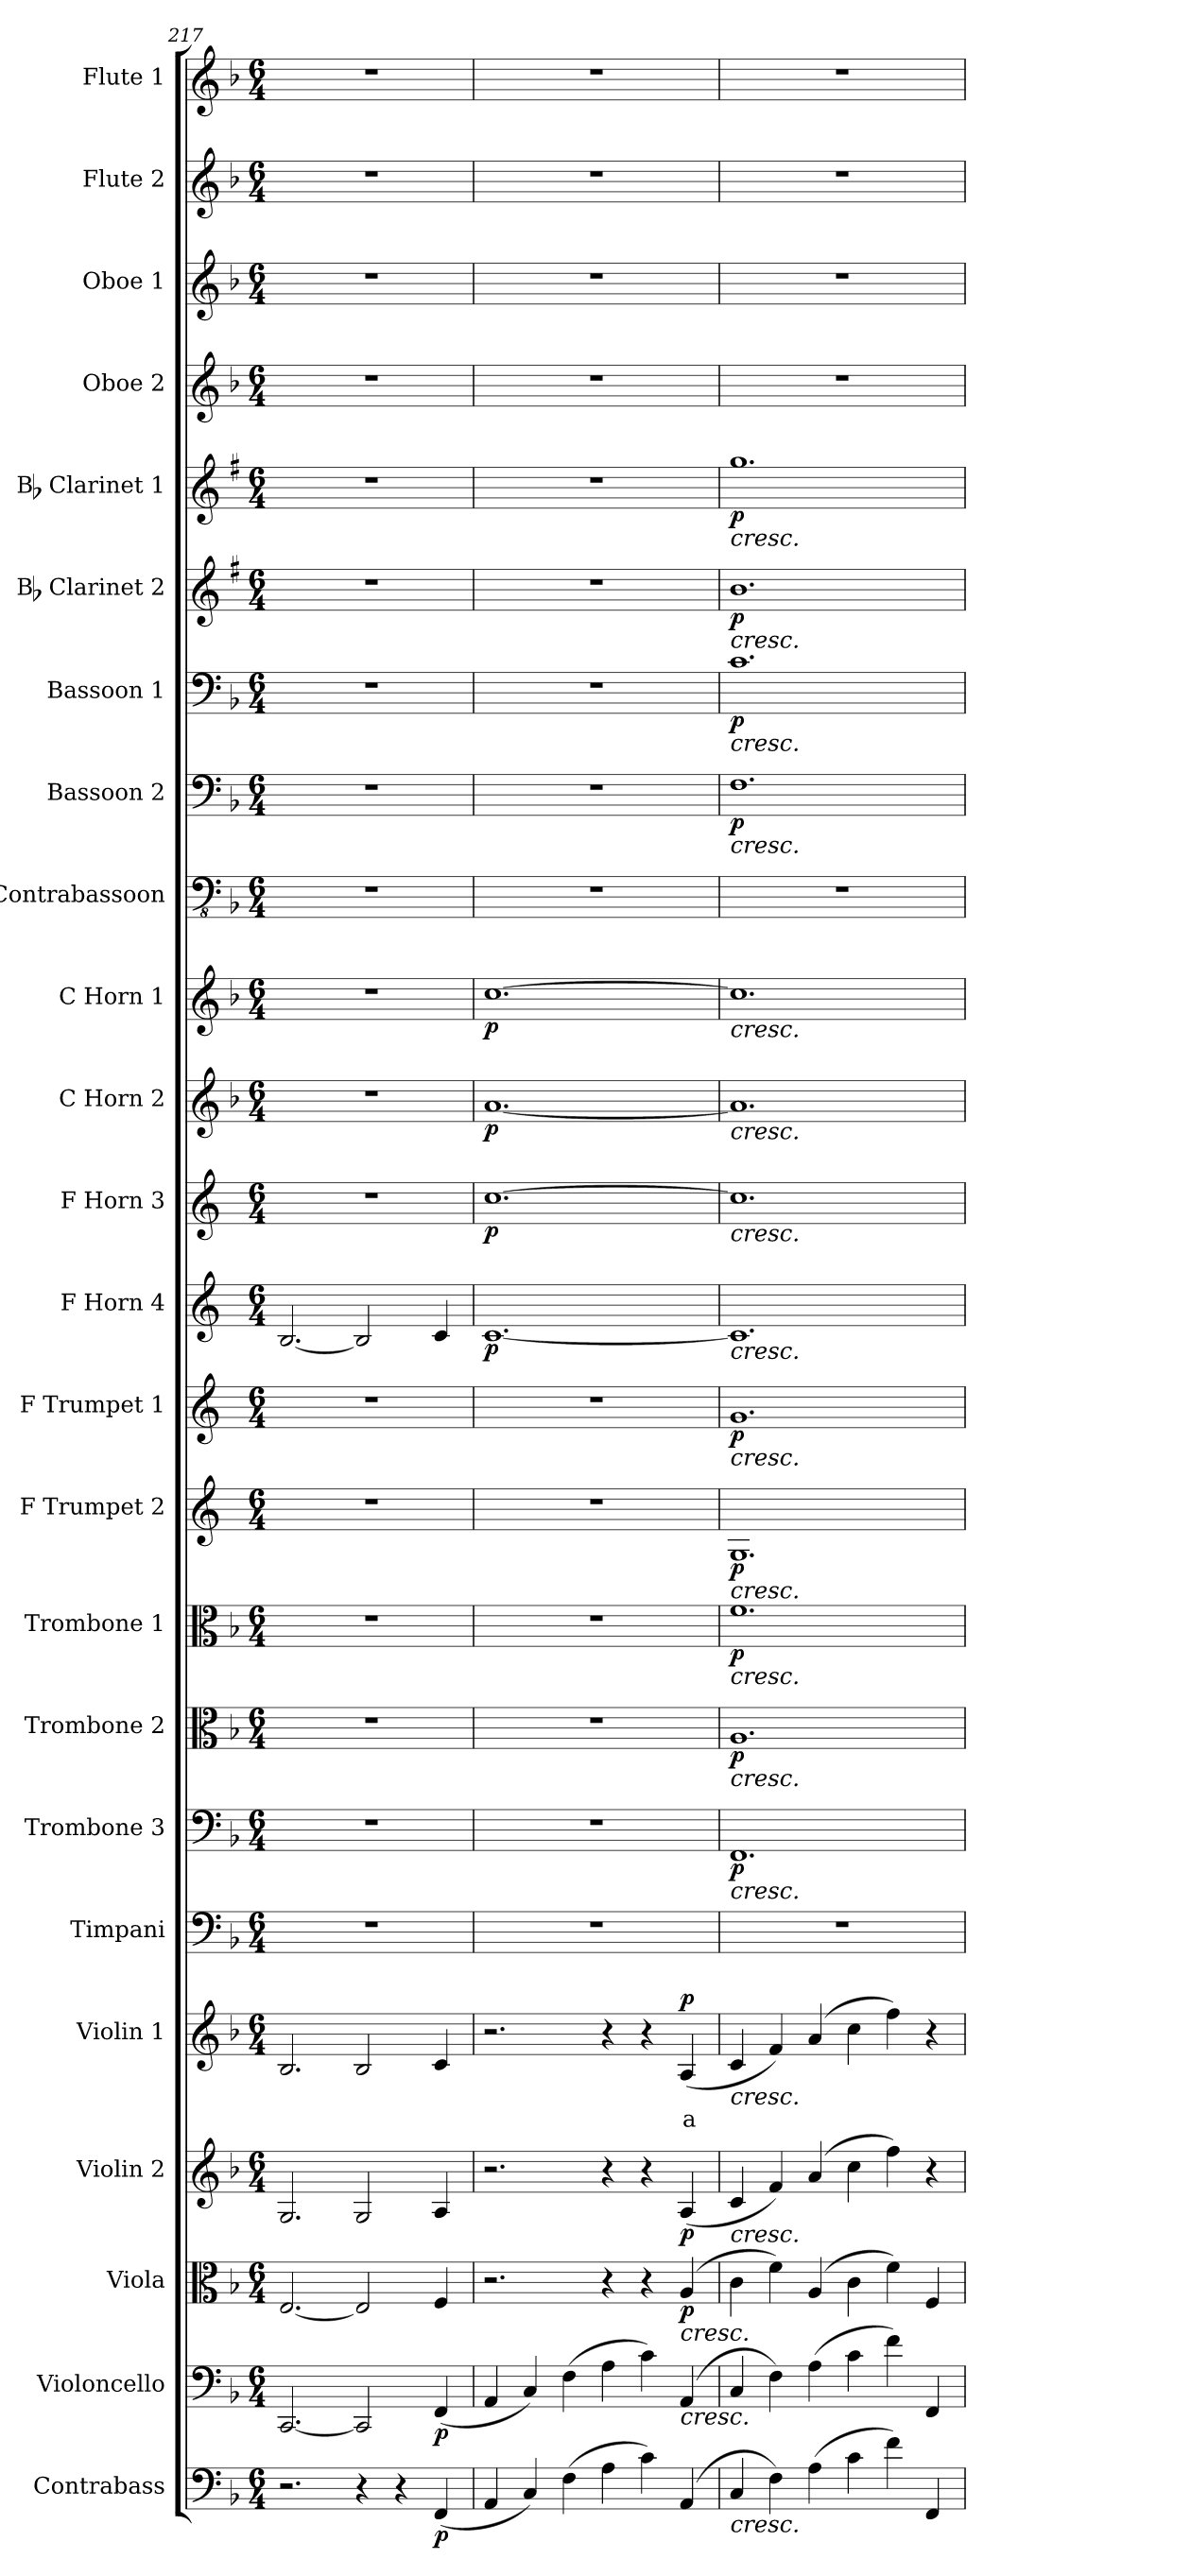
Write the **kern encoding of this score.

**kern	**dynam	**kern	**dynam	**kern	**dynam	**kern	**dynam	**kern	**text	**dynam	**kern	**kern	**dynam	**kern	**dynam	**kern	**dynam	**kern	**dynam	**kern	**dynam	**kern	**dynam	**kern	**dynam	**kern	**dynam	**kern	**dynam	**kern	**kern	**dynam	**kern	**dynam	**kern	**dynam	**kern	**dynam	**kern	**kern	**kern	**kern
*part24	*part24	*part23	*part23	*part22	*part22	*part21	*part21	*part20	*part20	*part20	*part19	*part18	*part18	*part17	*part17	*part16	*part16	*part15	*part15	*part14	*part14	*part13	*part13	*part12	*part12	*part11	*part11	*part10	*part10	*part9	*part8	*part8	*part7	*part7	*part6	*part6	*part5	*part5	*part4	*part3	*part2	*part1
*staff24	*staff24	*staff23	*staff23	*staff22	*staff22	*staff21	*staff21	*staff20	*staff20	*staff20	*staff19	*staff18	*staff18	*staff17	*staff17	*staff16	*staff16	*staff15	*staff15	*staff14	*staff14	*staff13	*staff13	*staff12	*staff12	*staff11	*staff11	*staff10	*staff10	*staff9	*staff8	*staff8	*staff7	*staff7	*staff6	*staff6	*staff5	*staff5	*staff4	*staff3	*staff2	*staff1
*I"Contrabass	*	*I"Violoncello	*	*I"Viola	*	*I"Violin 2	*	*I"Violin 1	*	*	*I"Timpani	*I"Trombone 3	*	*I"Trombone 2	*	*I"Trombone 1	*	*I"F Trumpet 2	*	*I"F Trumpet 1	*	*I"F Horn 4	*	*I"F Horn 3	*	*I"C Horn 2	*	*I"C Horn 1	*	*I"Contrabassoon	*I"Bassoon 2	*	*I"Bassoon 1	*	*I"Bb Clarinet 2	*	*I"Bb Clarinet 1	*	*I"Oboe 2	*I"Oboe 1	*I"Flute 2	*I"Flute 1
*I'Cb	*	*I'Vc	*	*I'Vla	*	*I'Vln 2	*	*I'Vln 1	*	*	*I'Timp	*I'Trb 3	*	*I'Trb 2	*	*I'Trb 1	*	*I'Tpt 2	*	*I'Tpt 1	*	*I'Hn 4	*	*I'Hn 3	*	*I'Hn 2	*	*I'Hn 1	*	*I'C Bsn	*I'Bsn 2	*	*I'Bsn 1	*	*I'Cl 2	*	*I'Cl 1	*	*I'Ob 2	*I'Ob 1	*I'Fl 2	*I'Fl 1
*clefF4	*	*clefF4	*	*clefC3	*	*clefG2	*	*clefG2	*	*	*clefF4	*clefF4	*	*clefC3	*	*clefC3	*	*clefG2	*	*clefG2	*	*clefG2	*	*clefG2	*	*clefG2	*	*clefG2	*	*clefFv4	*clefF4	*	*clefF4	*	*clefG2	*	*clefG2	*	*clefG2	*clefG2	*clefG2	*clefG2
*ITrd7c12	*	*	*	*	*	*	*	*	*	*	*	*	*	*	*	*	*	*ITrd-3c-5	*	*ITrd-3c-5	*	*ITrd4c7	*	*ITrd4c7	*	*ITrd7c12	*	*ITrd7c12	*	*	*	*	*	*	*ITrd1c2	*	*ITrd1c2	*	*	*	*	*
*k[b-]	*	*k[b-]	*	*k[b-]	*	*k[b-]	*	*k[b-]	*	*	*k[b-]	*k[b-]	*	*k[b-]	*	*k[b-]	*	*k[b-]	*	*k[b-]	*	*k[b-]	*	*k[b-]	*	*k[b-]	*	*k[b-]	*	*k[b-]	*k[b-]	*	*k[b-]	*	*k[b-]	*	*k[b-]	*	*k[b-]	*k[b-]	*k[b-]	*k[b-]
*M6/4	*	*M6/4	*	*M6/4	*	*M6/4	*	*M6/4	*	*	*M6/4	*M6/4	*	*M6/4	*	*M6/4	*	*M6/4	*	*M6/4	*	*M6/4	*	*M6/4	*	*M6/4	*	*M6/4	*	*M6/4	*M6/4	*	*M6/4	*	*M6/4	*	*M6/4	*	*M6/4	*M6/4	*M6/4	*M6/4
=217	=217	=217	=217	=217	=217	=217	=217	=217	=217	=217	=217	=217	=217	=217	=217	=217	=217	=217	=217	=217	=217	=217	=217	=217	=217	=217	=217	=217	=217	=217	=217	=217	=217	=217	=217	=217	=217	=217	=217	=217	=217	=217
2.r	.	[2.CC/	.	[2.E/	.	2.G/	.	2.B-/	.	.	1.r	1.r	.	1.r	.	1.r	.	1.r	.	1.r	.	[2.E/	.	1.r	.	1.r	.	1.r	.	1.r	1.r	.	1.r	.	1.r	.	1.r	.	1.r	1.r	1.r	1.r
4r	.	2CC/]	.	2E/]	.	2G/	.	2B-/	.	.	.	.	.	.	.	.	.	.	.	.	.	2E/]	.	.	.	.	.	.	.	.	.	.	.	.	.	.	.	.	.	.	.	.
4r	.	.	.	.	.	.	.	.	.	.	.	.	.	.	.	.	.	.	.	.	.	.	.	.	.	.	.	.	.	.	.	.	.	.	.	.	.	.	.	.	.	.
!	!LO:DY:b	!	!LO:DY:b	!	!	!	!	!	!	!	!	!	!	!	!	!	!	!	!	!	!	!	!	!	!	!	!	!	!	!	!	!	!	!	!	!	!	!	!	!	!	!
(4FFF/	p	(4FF/	p	4F/	.	4A/	.	4c/	.	.	.	.	.	.	.	.	.	.	.	.	.	4F/	.	.	.	.	.	.	.	.	.	.	.	.	.	.	.	.	.	.	.	.
=218	=218	=218	=218	=218	=218	=218	=218	=218	=218	=218	=218	=218	=218	=218	=218	=218	=218	=218	=218	=218	=218	=218	=218	=218	=218	=218	=218	=218	=218	=218	=218	=218	=218	=218	=218	=218	=218	=218	=218	=218	=218	=218
!	!	!	!	!	!	!	!	!	!	!	!	!	!	!	!	!	!	!	!	!	!	!	!LO:DY:b	!	!LO:DY:b	!	!LO:DY:b	!	!LO:DY:b	!	!	!	!	!	!	!	!	!	!	!	!	!
4AAA/	.	4AA/	.	2.r	.	2.r	.	2.r	.	.	1.r	1.r	.	1.r	.	1.r	.	1.r	.	1.r	.	[1.F	p	[1.f	p	[1.A	p	[1.c	p	1.r	1.r	.	1.r	.	1.r	.	1.r	.	1.r	1.r	1.r	1.r
4CC/)	.	4C/)	.	.	.	.	.	.	.	.	.	.	.	.	.	.	.	.	.	.	.	.	.	.	.	.	.	.	.	.	.	.	.	.	.	.	.	.	.	.	.	.
(4FF\	.	(4F\	.	.	.	.	.	.	.	.	.	.	.	.	.	.	.	.	.	.	.	.	.	.	.	.	.	.	.	.	.	.	.	.	.	.	.	.	.	.	.	.
4AA\	.	4A\	.	4r	.	4r	.	4r	.	.	.	.	.	.	.	.	.	.	.	.	.	.	.	.	.	.	.	.	.	.	.	.	.	.	.	.	.	.	.	.	.	.
4C\)	.	4c\)	.	4r	.	4r	.	4r	.	.	.	.	.	.	.	.	.	.	.	.	.	.	.	.	.	.	.	.	.	.	.	.	.	.	.	.	.	.	.	.	.	.
!	!	!	!	!LO:TX:b:i:t=cresc.	!	!	!	!	!	!	!	!	!	!	!	!	!	!	!	!	!	!	!	!	!	!	!	!	!	!	!	!	!	!	!	!	!	!	!	!	!	!
!	!	!LO:TX:b:i:t=cresc.	!	!	!	!	!	!	!	!	!	!	!	!	!	!	!	!	!	!	!	!	!	!	!	!	!	!	!	!	!	!	!	!	!	!	!	!	!	!	!	!
!	!	!	!	!	!LO:DY:b	!	!LO:DY:b	!	!LO:LY:b:color=#FF0000	!LO:DY:b	!	!	!	!	!	!	!	!	!	!	!	!	!	!	!	!	!	!	!	!	!	!	!	!	!	!	!	!	!	!	!	!
(4AAA/	.	(4AA/	.	(4A/	p	(4A/	p	(4A/	a	p	.	.	.	.	.	.	.	.	.	.	.	.	.	.	.	.	.	.	.	.	.	.	.	.	.	.	.	.	.	.	.	.
=219	=219	=219	=219	=219	=219	=219	=219	=219	=219	=219	=219	=219	=219	=219	=219	=219	=219	=219	=219	=219	=219	=219	=219	=219	=219	=219	=219	=219	=219	=219	=219	=219	=219	=219	=219	=219	=219	=219	=219	=219	=219	=219
!	!	!	!	!	!	!	!	!	!	!	!	!	!	!	!	!	!	!	!	!	!	!	!	!	!	!	!	!	!	!	!	!	!	!	!	!	!LO:TX:b:i:t=cresc.	!	!	!	!	!
!	!	!	!	!	!	!	!	!	!	!	!	!	!	!	!	!	!	!	!	!	!	!	!	!	!	!	!	!	!	!	!	!	!	!	!LO:TX:b:i:t=cresc.	!	!	!	!	!	!	!
!	!	!	!	!	!	!	!	!	!	!	!	!	!	!	!	!	!	!	!	!	!	!	!	!	!	!	!	!	!	!	!	!	!LO:TX:b:i:t=cresc.	!	!	!	!	!	!	!	!	!
!	!	!	!	!	!	!	!	!	!	!	!	!	!	!	!	!	!	!	!	!	!	!	!	!	!	!	!	!	!	!	!LO:TX:b:i:t=cresc.	!	!	!	!	!	!	!	!	!	!	!
!	!	!	!	!	!	!	!	!	!	!	!	!	!	!	!	!	!	!	!	!	!	!	!	!	!	!	!	!LO:TX:b:i:t=cresc.	!	!	!	!	!	!	!	!	!	!	!	!	!	!
!	!	!	!	!	!	!	!	!	!	!	!	!	!	!	!	!	!	!	!	!	!	!	!	!	!	!LO:TX:b:i:t=cresc.	!	!	!	!	!	!	!	!	!	!	!	!	!	!	!	!
!	!	!	!	!	!	!	!	!	!	!	!	!	!	!	!	!	!	!	!	!	!	!	!	!LO:TX:b:i:t=cresc.	!	!	!	!	!	!	!	!	!	!	!	!	!	!	!	!	!	!
!	!	!	!	!	!	!	!	!	!	!	!	!	!	!	!	!	!	!	!	!	!	!LO:TX:b:i:t=cresc.	!	!	!	!	!	!	!	!	!	!	!	!	!	!	!	!	!	!	!	!
!	!	!	!	!	!	!	!	!	!	!	!	!	!	!	!	!	!	!	!	!LO:TX:b:i:t=cresc.	!	!	!	!	!	!	!	!	!	!	!	!	!	!	!	!	!	!	!	!	!	!
!	!	!	!	!	!	!	!	!	!	!	!	!	!	!	!	!	!	!LO:TX:b:i:t=cresc.	!	!	!	!	!	!	!	!	!	!	!	!	!	!	!	!	!	!	!	!	!	!	!	!
!	!	!	!	!	!	!	!	!	!	!	!	!	!	!	!	!LO:TX:b:i:t=cresc.	!	!	!	!	!	!	!	!	!	!	!	!	!	!	!	!	!	!	!	!	!	!	!	!	!	!
!	!	!	!	!	!	!	!	!	!	!	!	!	!	!LO:TX:b:i:t=cresc.	!	!	!	!	!	!	!	!	!	!	!	!	!	!	!	!	!	!	!	!	!	!	!	!	!	!	!	!
!	!	!	!	!	!	!	!	!	!	!	!	!LO:TX:b:i:t=cresc.	!	!	!	!	!	!	!	!	!	!	!	!	!	!	!	!	!	!	!	!	!	!	!	!	!	!	!	!	!	!
!	!	!	!	!	!	!	!	!LO:TX:b:i:t=cresc.	!	!	!	!	!	!	!	!	!	!	!	!	!	!	!	!	!	!	!	!	!	!	!	!	!	!	!	!	!	!	!	!	!	!
!	!	!	!	!	!	!LO:TX:b:i:t=cresc.	!	!	!	!	!	!	!	!	!	!	!	!	!	!	!	!	!	!	!	!	!	!	!	!	!	!	!	!	!	!	!	!	!	!	!	!
!LO:TX:b:i:t=cresc.	!	!	!	!	!	!	!	!	!	!	!	!	!	!	!	!	!	!	!	!	!	!	!	!	!	!	!	!	!	!	!	!	!	!	!	!	!	!	!	!	!	!
!	!	!	!	!	!	!	!	!	!	!	!	!	!LO:DY:b	!	!LO:DY:b	!	!LO:DY:b	!	!LO:DY:b	!	!LO:DY:b	!	!	!	!	!	!	!	!	!	!	!LO:DY:b	!	!LO:DY:b	!	!LO:DY:b	!	!LO:DY:b	!	!	!	!
4CC/	.	4C/	.	4c\	.	4c/	.	4c/	.	.	1.r	1.FF	p	1.A	p	1.f	p	1.c	p	1.cc	p	1.F]	.	1.f]	.	1.A]	.	1.c]	.	1.r	1.F	p	1.c	p	1.a	p	1.ff	p	1.r	1.r	1.r	1.r
4FF\)	.	4F\)	.	4f\)	.	4f/)	.	4f/)	.	.	.	.	.	.	.	.	.	.	.	.	.	.	.	.	.	.	.	.	.	.	.	.	.	.	.	.	.	.	.	.	.	.
(4AA\	.	(4A\	.	(4A/	.	(4a/	.	(4a/	.	.	.	.	.	.	.	.	.	.	.	.	.	.	.	.	.	.	.	.	.	.	.	.	.	.	.	.	.	.	.	.	.	.
4C\	.	4c\	.	4c\	.	4cc\	.	4cc\	.	.	.	.	.	.	.	.	.	.	.	.	.	.	.	.	.	.	.	.	.	.	.	.	.	.	.	.	.	.	.	.	.	.
4F\)	.	4f\)	.	4f\)	.	4ff\)	.	4ff\)	.	.	.	.	.	.	.	.	.	.	.	.	.	.	.	.	.	.	.	.	.	.	.	.	.	.	.	.	.	.	.	.	.	.
4FFF/	.	4FF/	.	4F/	.	4r	.	4r	.	.	.	.	.	.	.	.	.	.	.	.	.	.	.	.	.	.	.	.	.	.	.	.	.	.	.	.	.	.	.	.	.	.
=	=	=	=	=	=	=	=	=	=	=	=	=	=	=	=	=	=	=	=	=	=	=	=	=	=	=	=	=	=	=	=	=	=	=	=	=	=	=	=	=	=	=
*-	*-	*-	*-	*-	*-	*-	*-	*-	*-	*-	*-	*-	*-	*-	*-	*-	*-	*-	*-	*-	*-	*-	*-	*-	*-	*-	*-	*-	*-	*-	*-	*-	*-	*-	*-	*-	*-	*-	*-	*-	*-	*-
